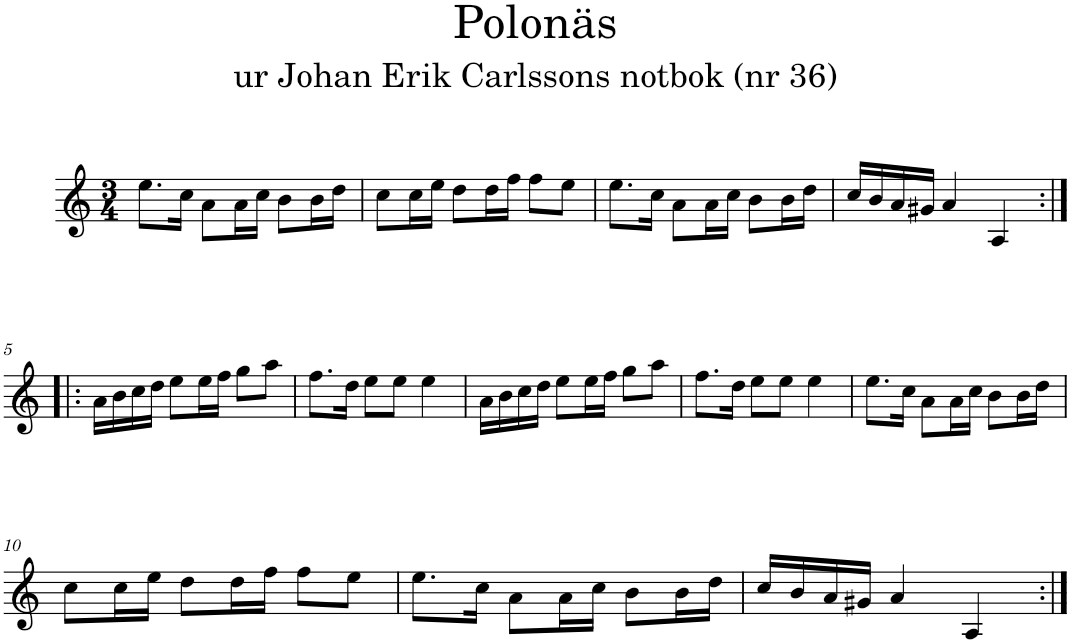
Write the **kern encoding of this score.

**kern
*part1
*staff1
*I"Piano
*I'Pno
*clefG2
*k[]
*M3/4
=1
8.ee\L
16cc\Jk
8a\L
16a\L
16cc\JJ
8b\L
16b\L
16dd\JJ
=2
8cc\L
16cc\L
16ee\JJ
8dd\L
16dd\L
16ff\JJ
8ff\L
8ee\J
=3
8.ee\L
16cc\Jk
8a\L
16a\L
16cc\JJ
8b\L
16b\L
16dd\JJ
=4
16cc/LL
16b/
16a/
16g#X/JJ
4a/
4A/
!!LO:LB:g=z
=5:|!|:
16a\LL
16b\
16cc\
16dd\JJ
8ee\L
16ee\L
16ff\JJ
8gg\L
8aa\J
=6
8.ff\L
16dd\Jk
8ee\L
8ee\J
4ee\
=7
16a\LL
16b\
16cc\
16dd\JJ
8ee\L
16ee\L
16ff\JJ
8gg\L
8aa\J
=8
8.ff\L
16dd\Jk
8ee\L
8ee\J
4ee\
=9
8.ee\L
16cc\Jk
8a\L
16a\L
16cc\JJ
8b\L
16b\L
16dd\JJ
!!LO:LB:g=z
=10
8cc\L
16cc\L
16ee\JJ
8dd\L
16dd\L
16ff\JJ
8ff\L
8ee\J
=11
8.ee\L
16cc\Jk
8a\L
16a\L
16cc\JJ
8b\L
16b\L
16dd\JJ
=12
16cc/LL
16b/
16a/
16g#X/JJ
4a/
4A/
=:|!
*-
